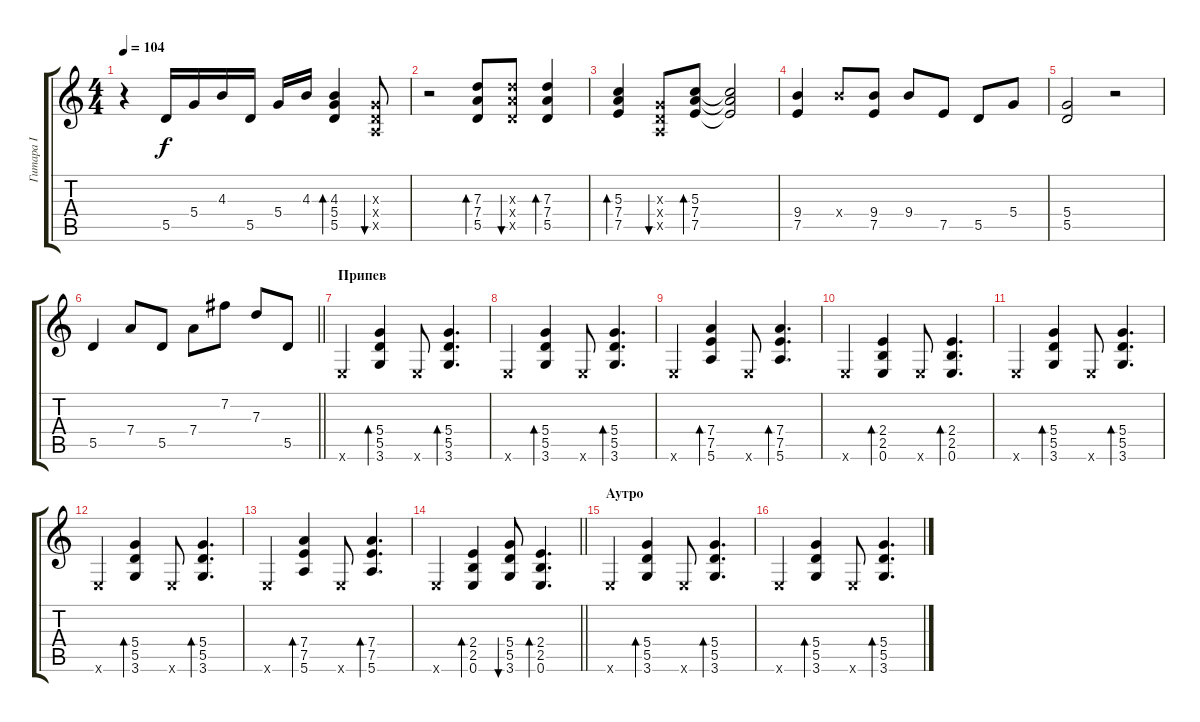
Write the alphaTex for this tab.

\track ("Гитара I" "Гитара I") {instrument distortionguitar}
\staff {score tabs}
\tuning (E4 B3 G3 D3 A2 E2) {hide}
\ts (4 4)
\tempo 104
\clef g2
\ks c
r.4{dy f} 5.5.16 5.4.16 4.3.16 5.5.16 5.4.16 4.3.16 (4.3 5.4 5.5).4{bd 60} (0.3{x} 0.4{x} 0.5{x}).8{bu 60} |
r.2 (7.3 7.4 5.5).8{bd 60} (7.3{x} 7.4{x} 5.5{x}).8{bu 60} (7.3 7.4 5.5).4{bd 60} |
(5.3 7.4 7.5).4{bd 60} (0.3{x} 0.4{x} 0.5{x}).8{bu 60} (5.3 7.4 7.5).8{bd 60} (5.3{t} 7.4{t} 7.5{t}).2 |
(9.4 7.5).4 9.4{x}.8 (9.4 7.5).8 9.4.8 7.5.8 5.5.8 5.4.8 |
(5.4 5.5).2 r.2 |
\barLineRight lightlight
5.5.4 7.4.8 5.5.8 7.4.8 7.2.8 7.3.8 5.5.8 |
\section ("" "Припев")
0.6{x}.4{volume 12 instrument distortionguitar} (5.4 5.5 3.6).4{bd 60} 0.6{x}.8 (5.4 5.5 3.6).4{d bd 60} |
0.6{x}.4 (5.4 5.5 3.6).4{bd 60} 0.6{x}.8 (5.4 5.5 3.6).4{d bd 60} |
0.6{x}.4 (7.4 7.5 5.6).4{bd 60} 0.6{x}.8 (7.4 7.5 5.6).4{d bd 60} |
0.6{x}.4 (2.4 2.5 0.6).4{bd 60} 0.6{x}.8 (2.4 2.5 0.6).4{d bd 60} |
0.6{x}.4 (5.4 5.5 3.6).4{bd 60} 0.6{x}.8 (5.4 5.5 3.6).4{d bd 60} |
0.6{x}.4 (5.4 5.5 3.6).4{bd 60} 0.6{x}.8 (5.4 5.5 3.6).4{d bd 60} |
0.6{x}.4 (7.4 7.5 5.6).4{bd 60} 0.6{x}.8 (7.4 7.5 5.6).4{d bd 60} |
\barLineRight lightlight
0.6{x}.4 (2.4 2.5 0.6).4{bd 60} (5.4 5.5 3.6).8{bu 60} (2.4 2.5 0.6).4{d bd 60} |
\section ("" "Аутро")
0.6{x}.4{instrument distortionguitar} (5.4 5.5 3.6).4{bd 60} 0.6{x}.8 (5.4 5.5 3.6).4{d bd 60} |
0.6{x}.4 (5.4 5.5 3.6).4{bd 60} 0.6{x}.8 (5.4 5.5 3.6).4{d bd 60}
